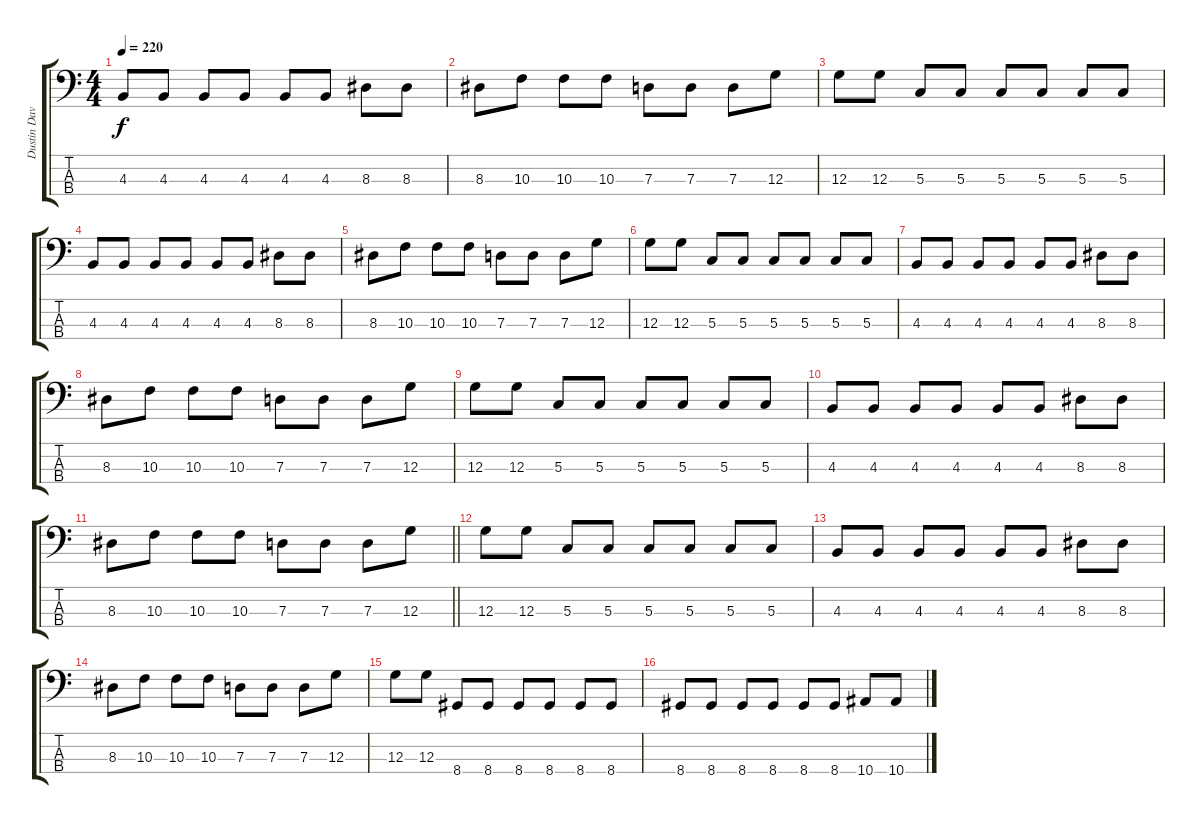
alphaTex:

\track ("Dustin Davidson (Bass)" "Dustin Dav") {instrument electricbasspick}
\staff {score tabs}
\tuning (F2 C2 G1 C1) {hide}
\ts (4 4)
\tempo 220
\clef f4
\ks c
4.3.8{dy f} 4.3.8 4.3.8 4.3.8 4.3.8 4.3.8 8.3.8 8.3.8 |
8.3.8 10.3.8 10.3.8 10.3.8 7.3.8 7.3.8 7.3.8 12.3.8 |
12.3.8 12.3.8 5.3.8 5.3.8 5.3.8 5.3.8 5.3.8 5.3.8 |
4.3.8 4.3.8 4.3.8 4.3.8 4.3.8 4.3.8 8.3.8 8.3.8 |
8.3.8 10.3.8 10.3.8 10.3.8 7.3.8 7.3.8 7.3.8 12.3.8 |
12.3.8 12.3.8 5.3.8 5.3.8 5.3.8 5.3.8 5.3.8 5.3.8 |
4.3.8 4.3.8 4.3.8 4.3.8 4.3.8 4.3.8 8.3.8 8.3.8 |
8.3.8 10.3.8 10.3.8 10.3.8 7.3.8 7.3.8 7.3.8 12.3.8 |
12.3.8 12.3.8 5.3.8 5.3.8 5.3.8 5.3.8 5.3.8 5.3.8 |
4.3.8 4.3.8 4.3.8 4.3.8 4.3.8 4.3.8 8.3.8 8.3.8 |
\barLineRight lightlight
8.3.8 10.3.8 10.3.8 10.3.8 7.3.8 7.3.8 7.3.8 12.3.8 |
12.3.8 12.3.8 5.3.8 5.3.8 5.3.8 5.3.8 5.3.8 5.3.8 |
4.3.8 4.3.8 4.3.8 4.3.8 4.3.8 4.3.8 8.3.8 8.3.8 |
8.3.8 10.3.8 10.3.8 10.3.8 7.3.8 7.3.8 7.3.8 12.3.8 |
12.3.8 12.3.8 8.4.8 8.4.8 8.4.8 8.4.8 8.4.8 8.4.8 |
8.4.8 8.4.8 8.4.8 8.4.8 8.4.8 8.4.8 10.4.8 10.4.8
